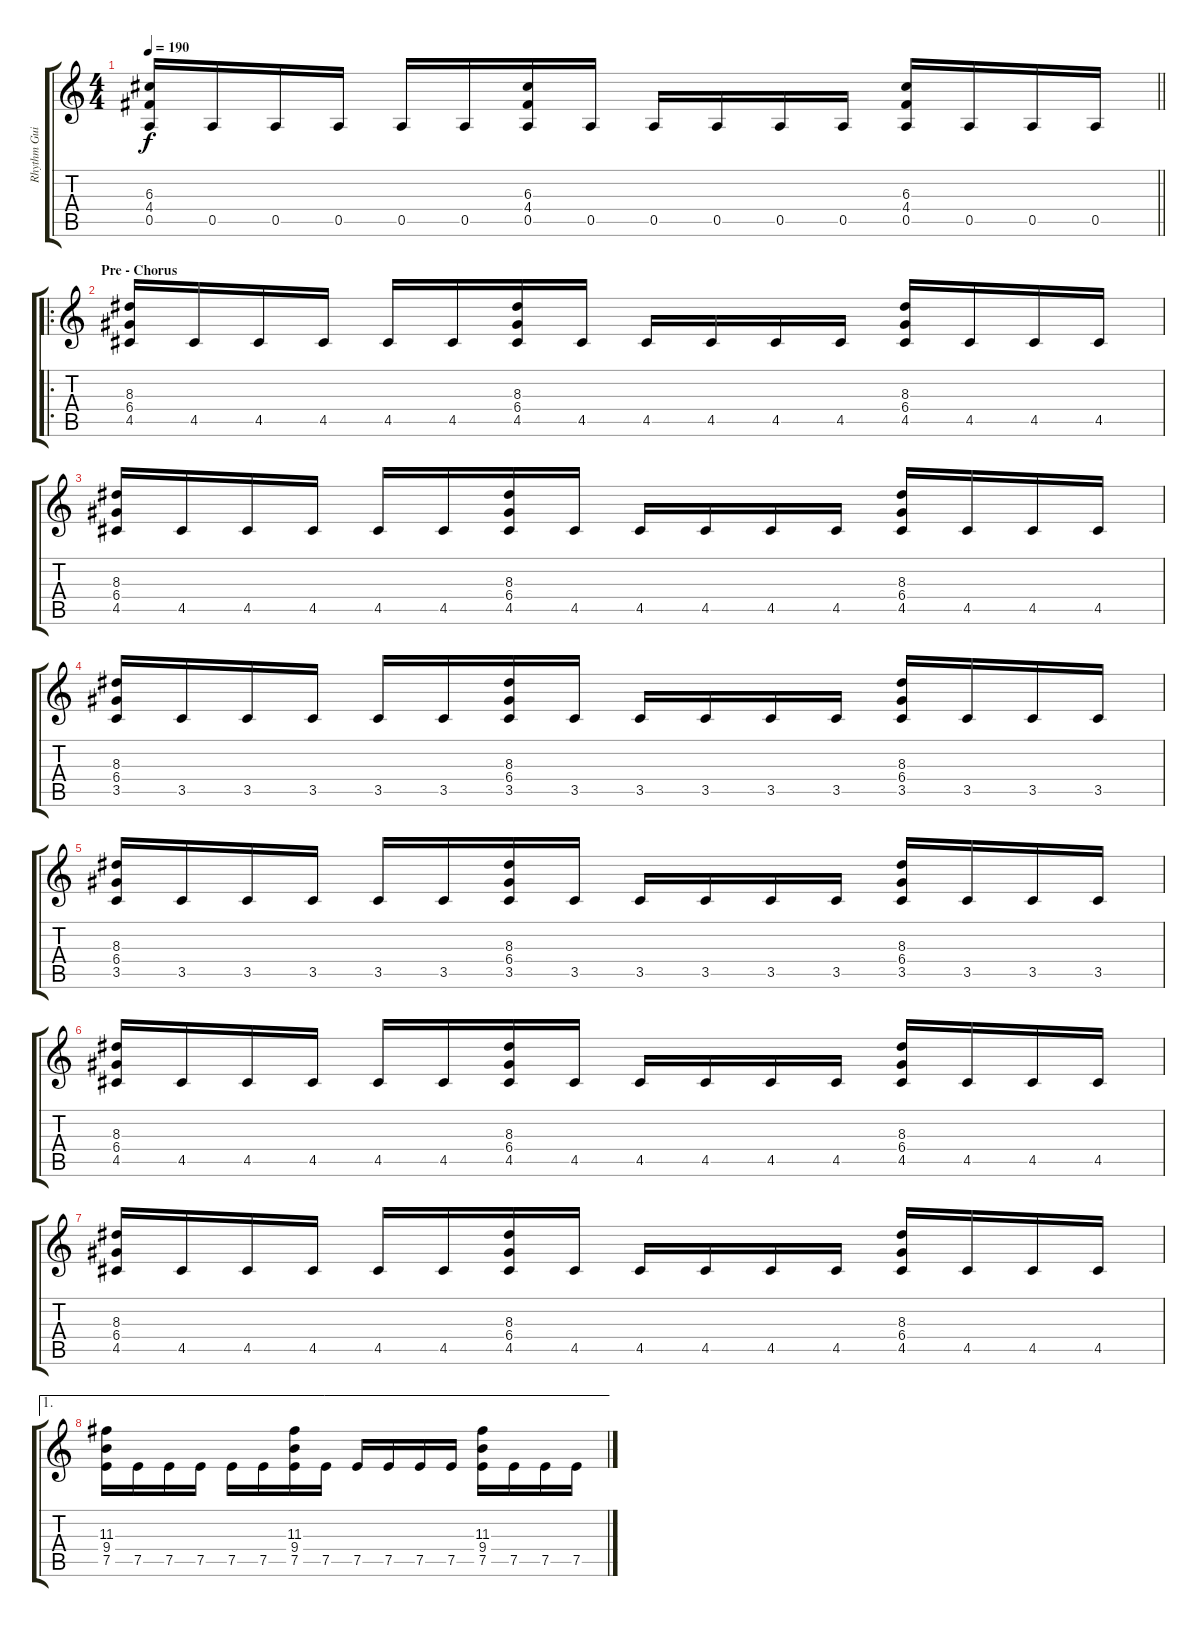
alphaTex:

\track ("Rhythm Guitar" "Rhythm Gui") {instrument distortionguitar}
\staff {score tabs}
\tuning (E4 B3 G3 D3 A2 D2) {hide}
\ts (4 4)
\tempo 190
\clef g2
\barLineRight lightlight
\ks c
(6.3 4.4 0.5).16{dy f} 0.5.16 0.5.16 0.5.16 0.5.16 0.5.16 (6.3 4.4 0.5).16 0.5.16 0.5.16 0.5.16 0.5.16 0.5.16 (6.3 4.4 0.5).16 0.5.16 0.5.16 0.5.16 |
\ro
\section ("" "Pre - Chorus")
(8.3 6.4 4.5).16 4.5.16 4.5.16 4.5.16 4.5.16 4.5.16 (8.3 6.4 4.5).16 4.5.16 4.5.16 4.5.16 4.5.16 4.5.16 (8.3 6.4 4.5).16 4.5.16 4.5.16 4.5.16 |
(8.3 6.4 4.5).16 4.5.16 4.5.16 4.5.16 4.5.16 4.5.16 (8.3 6.4 4.5).16 4.5.16 4.5.16 4.5.16 4.5.16 4.5.16 (8.3 6.4 4.5).16 4.5.16 4.5.16 4.5.16 |
(8.3 6.4 3.5).16 3.5.16 3.5.16 3.5.16 3.5.16 3.5.16 (8.3 6.4 3.5).16 3.5.16 3.5.16 3.5.16 3.5.16 3.5.16 (8.3 6.4 3.5).16 3.5.16 3.5.16 3.5.16 |
(8.3 6.4 3.5).16 3.5.16 3.5.16 3.5.16 3.5.16 3.5.16 (8.3 6.4 3.5).16 3.5.16 3.5.16 3.5.16 3.5.16 3.5.16 (8.3 6.4 3.5).16 3.5.16 3.5.16 3.5.16 |
(8.3 6.4 4.5).16 4.5.16 4.5.16 4.5.16 4.5.16 4.5.16 (8.3 6.4 4.5).16 4.5.16 4.5.16 4.5.16 4.5.16 4.5.16 (8.3 6.4 4.5).16 4.5.16 4.5.16 4.5.16 |
(8.3 6.4 4.5).16 4.5.16 4.5.16 4.5.16 4.5.16 4.5.16 (8.3 6.4 4.5).16 4.5.16 4.5.16 4.5.16 4.5.16 4.5.16 (8.3 6.4 4.5).16 4.5.16 4.5.16 4.5.16 |
\ae 1
(11.3 9.4 7.5).16 7.5.16 7.5.16 7.5.16 7.5.16 7.5.16 (11.3 9.4 7.5).16 7.5.16 7.5.16 7.5.16 7.5.16 7.5.16 (11.3 9.4 7.5).16 7.5.16 7.5.16 7.5.16
